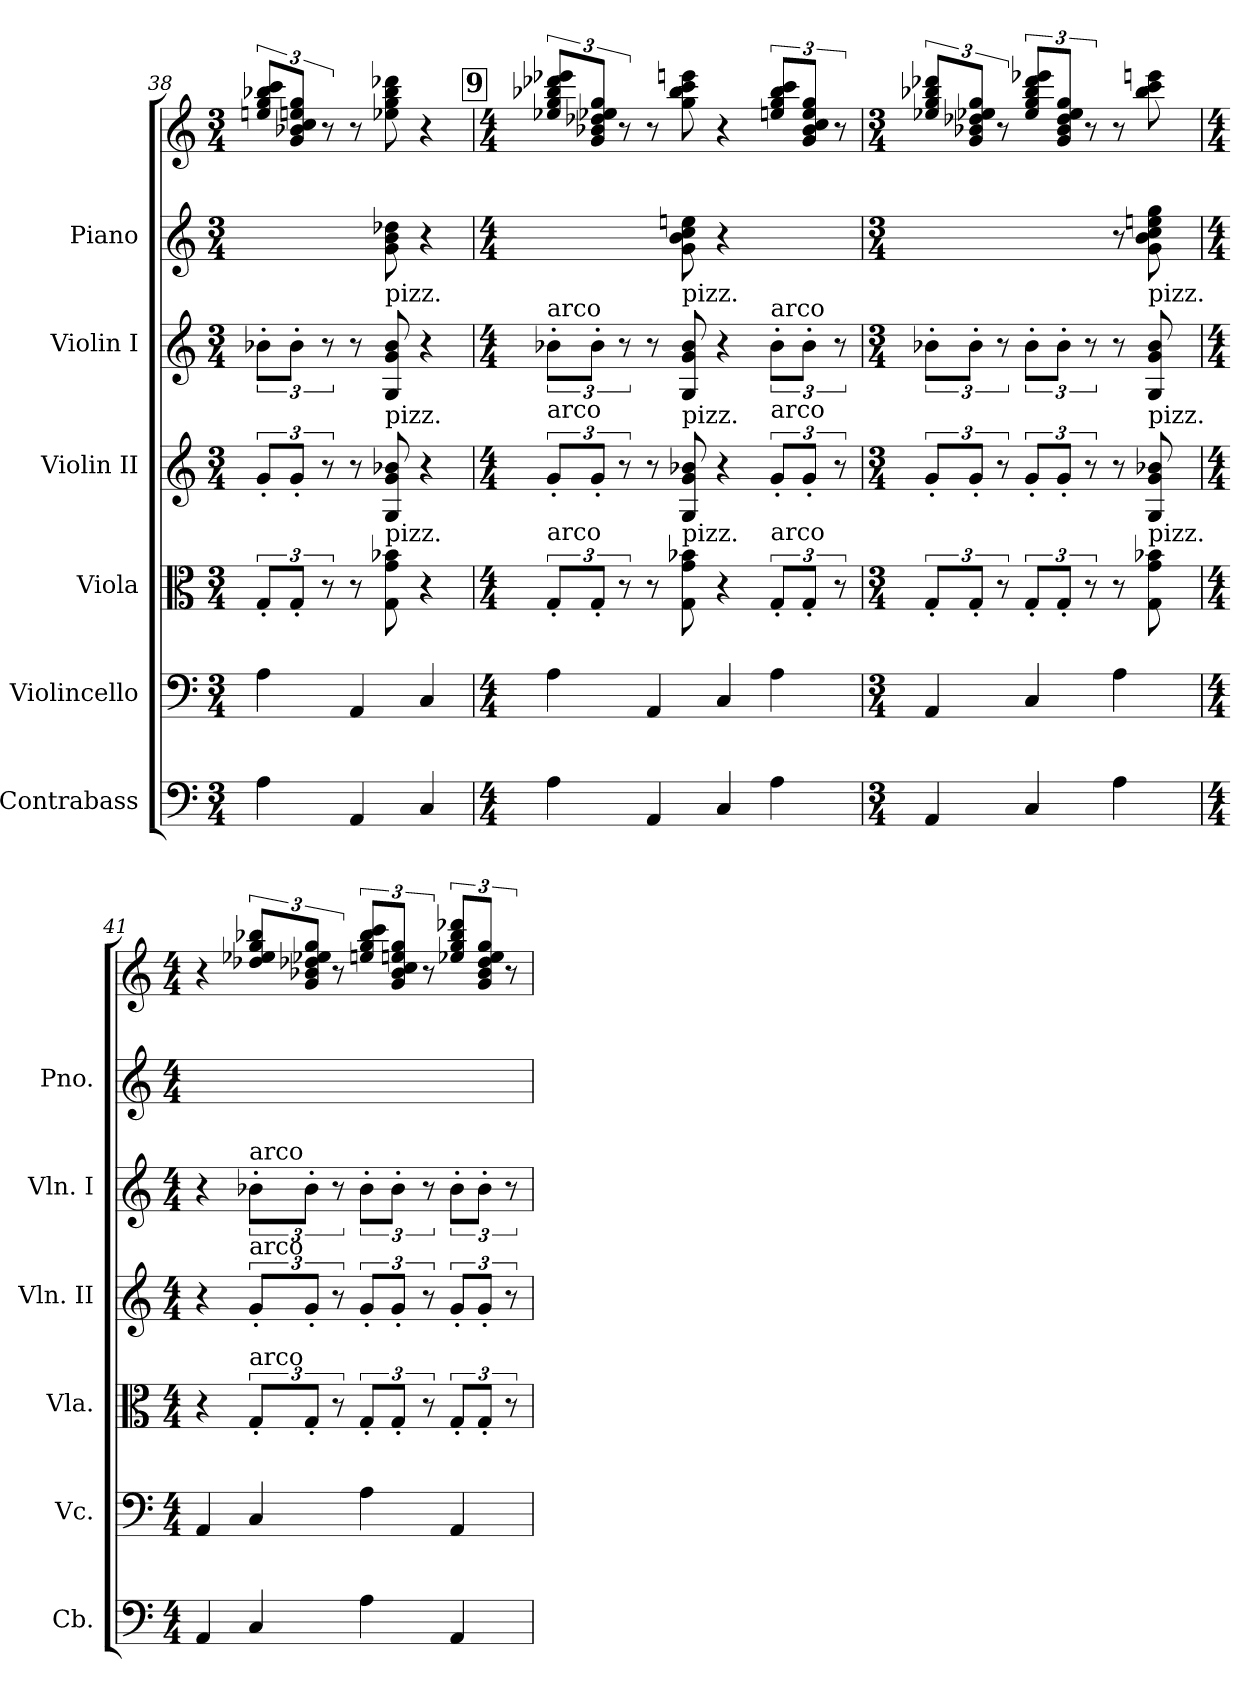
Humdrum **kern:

**kern	**kern	**kern	**kern	**kern	**kern	**kern
*part6	*part5	*part4	*part3	*part2	*part1	*part1
*staff7	*staff6	*staff5	*staff4	*staff3	*staff2	*staff1
*I"Contrabass	*I"Violincello	*I"Viola	*I"Violin II	*I"Violin I	*I"Piano	*
*I'Cb.	*I'Vc.	*I'Vla.	*I'Vln. II	*I'Vln. I	*I'Pno.	*
*clefF4	*clefF4	*clefC3	*clefG2	*clefG2	*clefG2	*clefG2
*ITrd7c12	*	*	*	*	*	*
*k[]	*k[]	*k[]	*k[]	*k[]	*k[]	*k[]
*C:	*C:	*C:	*C:	*C:	*C:	*C:
*M3/4	*M3/4	*M3/4	*M3/4	*M3/4	*M3/4	*M3/4
=38	=38	=38	=38	=38	=38	=38
4AA	4A	12G'L	12g'L	12b-X'L	4.ryy	12een\ 12gg\ 12bb-X\ 12ccc\L
.	.	12G'J	12g'J	12b-'J	.	12g/ 12b-X/ 12cc/ 12een/ 12gg/J
.	.	12r	12r	12r	.	12r
4AAA	4AA	8r	8r	8r	.	8r
!	!	!	!	!LO:TX:a:t=pizz.	!	!
!	!	!	!LO:TX:a:t=pizz.	!	!	!
!	!	!LO:TX:a:t=pizz.	!	!	!	!
.	.	8G 8g 8b-X	8G 8g 8b-X	8G 8g 8b-	8g 8b 8dd-X	8ee-X 8gg 8bb- 8ddd-X
4CC	4C	4r	4r	4r	4r	4r
!!LO:REH:place=s1:t=9
=39	=39	=39	=39	=39	=39	=39
*M4/4	*M4/4	*M4/4	*M4/4	*M4/4	*M4/4	*M4/4
!	!	!	!	!LO:TX:a:t=arco	!	!
!	!	!	!LO:TX:a:t=arco	!	!	!
!	!	!LO:TX:a:t=arco	!	!	!	!
4AA	4A	12G'L	12g'L	12b-X'L	4.ryy	12ee-X\ 12gg\ 12bb-X\ 12ddd-X\ 12eee-X\L
.	.	12G'J	12g'J	12b-'J	.	12g/ 12b-X/ 12dd-X/ 12ee-X/ 12gg/J
.	.	12r	12r	12r	.	12r
4AAA	4AA	8r	8r	8r	.	8r
!	!	!	!	!LO:TX:a:t=pizz.	!	!
!	!	!	!LO:TX:a:t=pizz.	!	!	!
!	!	!LO:TX:a:t=pizz.	!	!	!	!
.	.	8G 8g 8b-X	8G 8g 8b-X	8G 8g 8b-	8g 8b 8cc 8een	8gg 8bb- 8ccc 8eeen
4CC	4C	4r	4r	4r	4r	4r
!	!	!	!	!LO:TX:a:t=arco	!	!
!	!	!	!LO:TX:a:t=arco	!	!	!
!	!	!LO:TX:a:t=arco	!	!	!	!
4AA	4A	12G'L	12g'L	12b-'L	4ryy	12een\ 12gg\ 12bb-\ 12ccc\L
.	.	12G'J	12g'J	12b-'J	.	12g/ 12b-/ 12cc/ 12ee/ 12gg/J
.	.	12r	12r	12r	.	12r
=40	=40	=40	=40	=40	=40	=40
*M3/4	*M3/4	*M3/4	*M3/4	*M3/4	*M3/4	*M3/4
4AAA	4AA	12G'L	12g'L	12b-X'L	2ryy	12ee-X\ 12gg\ 12bb-X\ 12ddd-X\L
.	.	12G'J	12g'J	12b-'J	.	12g/ 12b-X/ 12dd-X/ 12ee-X/ 12gg/J
.	.	12r	12r	12r	.	12r
4CC	4C	12G'L	12g'L	12b-'L	.	12ee-\ 12gg\ 12bb-\ 12ddd-\ 12eee-X\L
.	.	12G'J	12g'J	12b-'J	.	12g/ 12b-/ 12dd-/ 12ee-/ 12gg/J
.	.	12r	12r	12r	.	12r
4AA	4A	8r	8r	8r	8r	8r
!	!	!	!	!LO:TX:a:t=pizz.	!	!
!	!	!	!LO:TX:a:t=pizz.	!	!	!
!	!	!LO:TX:a:t=pizz.	!	!	!	!
.	.	8G 8g 8b-X	8G 8g 8b-X	8G 8g 8b-	8g 8b 8cc 8een 8gg	8bb- 8ccc 8eeen
=41	=41	=41	=41	=41	=41	=41
*M4/4	*M4/4	*M4/4	*M4/4	*M4/4	*M4/4	*M4/4
4AAA	4AA	4r	4r	4r	1ryy	4r
!	!	!	!	!LO:TX:a:t=arco	!	!
!	!	!	!LO:TX:a:t=arco	!	!	!
!	!	!LO:TX:a:t=arco	!	!	!	!
4CC	4C	12G'L	12g'L	12b-X'L	.	12dd-X\ 12ee-X\ 12gg\ 12bb-X\L
.	.	12G'J	12g'J	12b-'J	.	12g/ 12b-X/ 12dd-X/ 12ee-X/ 12gg/J
.	.	12r	12r	12r	.	12r
4AA	4A	12G'L	12g'L	12b-'L	.	12een\ 12gg\ 12bb-\ 12ccc\L
.	.	12G'J	12g'J	12b-'J	.	12g/ 12b-/ 12cc/ 12een/ 12gg/J
.	.	12r	12r	12r	.	12r
4AAA	4AA	12G'L	12g'L	12b-'L	.	12ee-X\ 12gg\ 12bb-\ 12ddd-X\L
.	.	12G'J	12g'J	12b-'J	.	12g/ 12b-/ 12dd-/ 12ee-/ 12gg/J
.	.	12r	12r	12r	.	12r
=	=	=	=	=	=	=
*-	*-	*-	*-	*-	*-	*-
